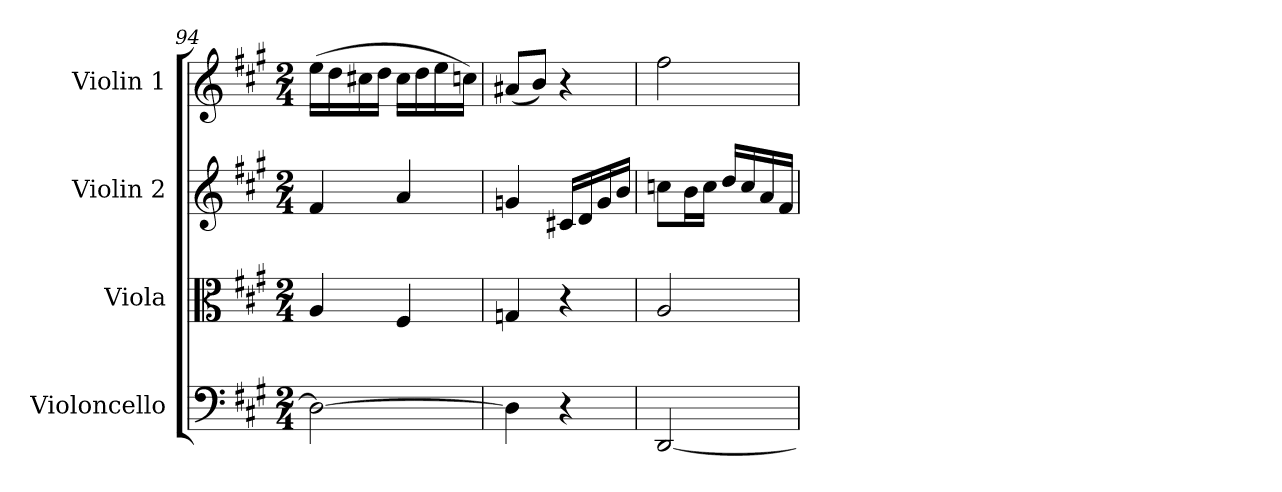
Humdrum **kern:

**kern	**kern	**kern	**kern
*part4	*part3	*part2	*part1
*staff4	*staff3	*staff2	*staff1
*I"Violoncello	*I"Viola	*I"Violin 2	*I"Violin 1
*I'Vc	*I'Vla	*I'Vln	*I'Vln
!!LO:LB:g=z
*clefF4	*clefC3	*clefG2	*clefG2
*k[f#c#g#]	*k[f#c#g#]	*k[f#c#g#]	*k[f#c#g#]
*M2/4	*M2/4	*M2/4	*M2/4
=94	=94	=94	=94
2D\_	4A/	4f#/	(16ee\LL
.	.	.	16dd\
.	.	.	16cc#X\
.	.	.	16dd\JJ
.	4F#/	4a/	16cc#\LL
.	.	.	16dd\
.	.	.	16ee\
.	.	.	16ccn\JJ)
=95	=95	=95	=95
4D\]	4Gn/	4gn/	(8a#X/L
.	.	.	8b/J)
4r	4r	16c#X/LL	4r
.	.	16d/	.
.	.	16g/	.
.	.	16b/JJ	.
=96	=96	=96	=96
[2DD/	2A/	8ccn\L	2ff#\
.	.	16b\L	.
.	.	16cc\JJ	.
.	.	16dd/LL	.
.	.	16cc/	.
.	.	16a/	.
.	.	16f#/JJ	.
=	=	=	=
*-	*-	*-	*-
